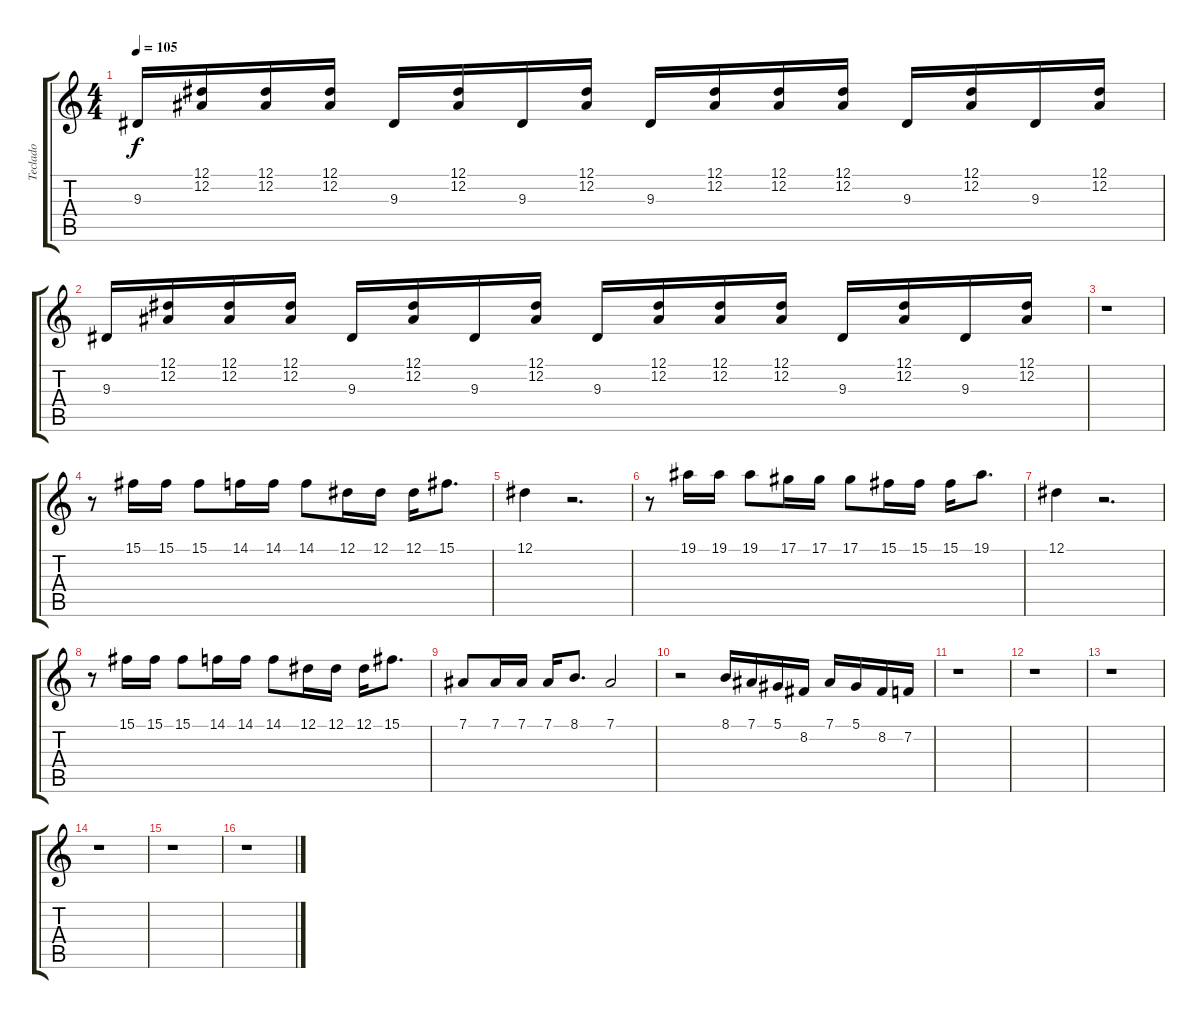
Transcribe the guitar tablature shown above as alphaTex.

\track ("Teclado" "Teclado") {instrument stringensemble1}
\staff {score tabs}
\tuning (Eb4 Bb3 Gb3 Db3 Ab2 Eb2) {hide}
\ts (4 4)
\tempo 105
\clef g2
\ks c
9.3.16{dy f volume 0 instrument stringensemble1} (12.1 12.2).16{volume 12} (12.1 12.2).16 (12.1 12.2).16 9.3.16 (12.1 12.2).16 9.3.16 (12.1 12.2).16 9.3.16 (12.1 12.2).16 (12.1 12.2).16 (12.1 12.2).16 9.3.16 (12.1 12.2).16 9.3.16 (12.1 12.2).16 |
9.3.16 (12.1 12.2).16 (12.1 12.2).16 (12.1 12.2).16 9.3.16 (12.1 12.2).16 9.3.16 (12.1 12.2).16 9.3.16 (12.1 12.2).16 (12.1 12.2).16 (12.1 12.2).16 9.3.16 (12.1 12.2).16 9.3.16 (12.1 12.2).16 |
r.1 |
r.8 15.1.16 15.1.16 15.1.8 14.1.16 14.1.16 14.1.8 12.1.16 12.1.16 12.1.16 15.1.8{d} |
12.1.4 r.2{d} |
r.8 19.1.16 19.1.16 19.1.8 17.1.16 17.1.16 17.1.8 15.1.16 15.1.16 15.1.16 19.1.8{d} |
12.1.4 r.2{d} |
r.8 15.1.16 15.1.16 15.1.8 14.1.16 14.1.16 14.1.8 12.1.16 12.1.16 12.1.16 15.1.8{d} |
7.1.8 7.1.16 7.1.16 7.1.16 8.1.8{d} 7.1.2 |
r.2 8.1.16 7.1.16 5.1.16 8.2.16 7.1.16 5.1.16 8.2.16 7.2.16 |
r.1 |
r.1 |
r.1 |
r.1 |
r.1 |
r.1
